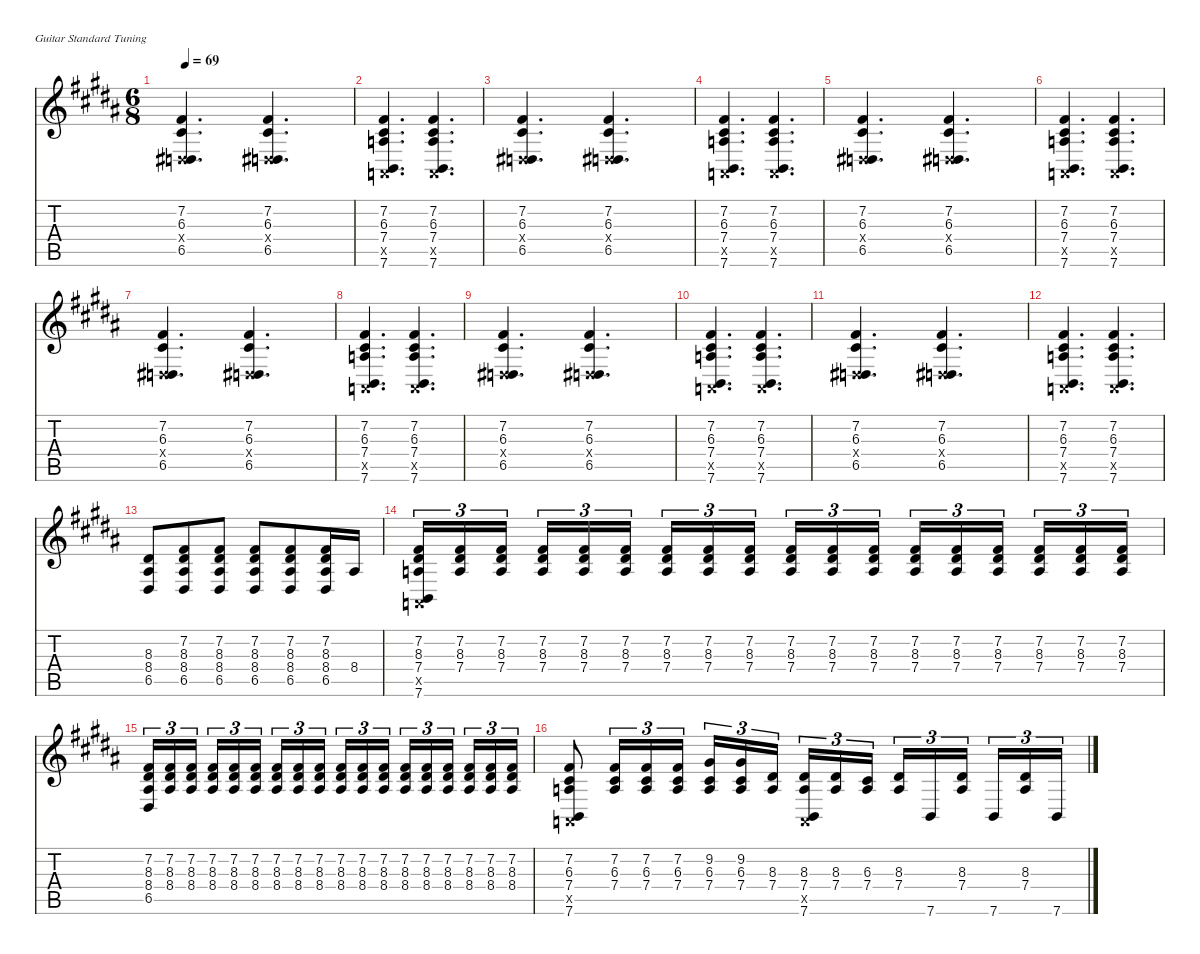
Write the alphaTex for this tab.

\defaultSystemsLayout 4
\hideDynamics
\bracketExtendMode nobrackets
\singleTrackTrackNamePolicy hidden
\multiTrackTrackNamePolicy hidden
\firstSystemTrackNameMode fullname
\firstSystemTrackNameOrientation horizontal
\otherSystemsTrackNameOrientation horizontal
\track ("Keyboard" "clav.") {instrument clavinet}
\staff {score tabs}
\tuning (E4 B3 G3 D3 A2 E2)
\ts (6 8)
\tempo 69
\clef g2
\ks b
(7.2{acc #} 6.3{acc #} 0.4{x acc forcenatural} 6.5{acc #}).4{d dy fff beam Up} (7.2{acc #} 6.3{acc #} 0.4{x acc forcenatural} 6.5{acc #}).4{d beam Up} |
(7.2{acc #} 6.3{acc #} 7.4{acc forcenatural} 0.5{x acc forcenatural} 7.6{acc forcenatural}).4{d beam Up} (7.2{acc #} 6.3{acc #} 7.4{acc forcenatural} 0.5{x acc forcenatural} 7.6{acc forcenatural}).4{d beam Up} |
(7.2{acc #} 6.3{acc #} 0.4{x acc forcenatural} 6.5{acc #}).4{d beam Up} (7.2{acc #} 6.3{acc #} 0.4{x acc forcenatural} 6.5{acc #}).4{d beam Up} |
(7.2{acc #} 6.3{acc #} 7.4{acc forcenatural} 0.5{x acc forcenatural} 7.6{acc forcenatural}).4{d beam Up} (7.2{acc #} 6.3{acc #} 7.4{acc forcenatural} 0.5{x acc forcenatural} 7.6{acc forcenatural}).4{d beam Up} |
(7.2{acc #} 6.3{acc #} 0.4{x acc forcenatural} 6.5{acc #}).4{d beam Up} (7.2{acc #} 6.3{acc #} 0.4{x acc forcenatural} 6.5{acc #}).4{d beam Up} |
(7.2{acc #} 6.3{acc #} 7.4{acc forcenatural} 0.5{x acc forcenatural} 7.6{acc forcenatural}).4{d beam Up} (7.2{acc #} 6.3{acc #} 7.4{acc forcenatural} 0.5{x acc forcenatural} 7.6{acc forcenatural}).4{d beam Up} |
(7.2{acc #} 6.3{acc #} 0.4{x acc forcenatural} 6.5{acc #}).4{d beam Up} (7.2{acc #} 6.3{acc #} 0.4{x acc forcenatural} 6.5{acc #}).4{d beam Up} |
(7.2{acc #} 6.3{acc #} 7.4{acc forcenatural} 0.5{x acc forcenatural} 7.6{acc forcenatural}).4{d beam Up} (7.2{acc #} 6.3{acc #} 7.4{acc forcenatural} 0.5{x acc forcenatural} 7.6{acc forcenatural}).4{d beam Up} |
(7.2{acc #} 6.3{acc #} 0.4{x acc forcenatural} 6.5{acc #}).4{d beam Up} (7.2{acc #} 6.3{acc #} 0.4{x acc forcenatural} 6.5{acc #}).4{d beam Up} |
(7.2{acc #} 6.3{acc #} 7.4{acc forcenatural} 0.5{x acc forcenatural} 7.6{acc forcenatural}).4{d beam Up} (7.2{acc #} 6.3{acc #} 7.4{acc forcenatural} 0.5{x acc forcenatural} 7.6{acc forcenatural}).4{d beam Up} |
(7.2{acc #} 6.3{acc #} 0.4{x acc forcenatural} 6.5{acc #}).4{d beam Up} (7.2{acc #} 6.3{acc #} 0.4{x acc forcenatural} 6.5{acc #}).4{d beam Up} |
(7.2{acc #} 6.3{acc #} 7.4{acc forcenatural} 0.5{x acc forcenatural} 7.6{acc forcenatural}).4{d beam Up} (7.2{acc #} 6.3{acc #} 7.4{acc forcenatural} 0.5{x acc forcenatural} 7.6{acc forcenatural}).4{d beam Up} |
(8.3{acc #} 8.4{acc #} 6.5{acc #}).8{beam Up} (7.2{acc #} 8.3{acc #} 8.4{acc #} 6.5{acc #}).8{beam Up} (7.2{acc #} 8.3{acc #} 8.4{acc #} 6.5{acc #}).8{beam Up} (7.2{acc #} 8.3{acc #} 8.4{acc #} 6.5{acc #}).8{beam Up} (7.2{acc #} 8.3{acc #} 8.4{acc #} 6.5{acc #}).8{beam Up} (7.2{acc #} 8.3{acc #} 8.4{acc #} 6.5{acc #}).16{beam Up} 8.4{acc #}.16{beam Up} |
(7.2{acc #} 8.3{acc #} 7.4{acc forcenatural} 0.5{x acc forcenatural} 7.6{acc forcenatural}).16{tu (3 2) beam Up} (7.2{acc #} 8.3{acc #} 7.4{acc forcenatural}).16{tu (3 2) beam Up} (7.2{acc #} 8.3{acc #} 7.4{acc forcenatural}).16{tu (3 2) beam Up} (7.2{acc #} 8.3{acc #} 7.4{acc forcenatural}).16{tu (3 2) beam Up} (7.2{acc #} 8.3{acc #} 7.4{acc forcenatural}).16{tu (3 2) beam Up} (7.2{acc #} 8.3{acc #} 7.4{acc forcenatural}).16{tu (3 2) beam Up} (7.2{acc #} 8.3{acc #} 7.4{acc forcenatural}).16{tu (3 2) beam Up} (7.2{acc #} 8.3{acc #} 7.4{acc forcenatural}).16{tu (3 2) beam Up} (7.2{acc #} 8.3{acc #} 7.4{acc forcenatural}).16{tu (3 2) beam Up} (7.2{acc #} 8.3{acc #} 7.4{acc forcenatural}).16{tu (3 2) beam Up} (7.2{acc #} 8.3{acc #} 7.4{acc forcenatural}).16{tu (3 2) beam Up} (7.2{acc #} 8.3{acc #} 7.4{acc forcenatural}).16{tu (3 2) beam Up} (7.2{acc #} 8.3{acc #} 7.4{acc forcenatural}).16{tu (3 2) beam Up} (7.2{acc #} 8.3{acc #} 7.4{acc forcenatural}).16{tu (3 2) beam Up} (7.2{acc #} 8.3{acc #} 7.4{acc forcenatural}).16{tu (3 2) beam Up} (7.2{acc #} 8.3{acc #} 7.4{acc forcenatural}).16{tu (3 2) beam Up} (7.2{acc #} 8.3{acc #} 7.4{acc forcenatural}).16{tu (3 2) beam Up} (7.2{acc #} 8.3{acc #} 7.4{acc forcenatural}).16{tu (3 2) beam Up} |
(7.2{acc #} 8.3{acc #} 8.4{acc #} 6.5{acc #}).16{tu (3 2) beam Up} (7.2{acc #} 8.3{acc #} 8.4{acc #}).16{tu (3 2) beam Up} (7.2{acc #} 8.3{acc #} 8.4{acc #}).16{tu (3 2) beam Up} (7.2{acc #} 8.3{acc #} 8.4{acc #}).16{tu (3 2) beam Up} (7.2{acc #} 8.3{acc #} 8.4{acc #}).16{tu (3 2) beam Up} (7.2{acc #} 8.3{acc #} 8.4{acc #}).16{tu (3 2) beam Up} (7.2{acc #} 8.3{acc #} 8.4{acc #}).16{tu (3 2) beam Up} (7.2{acc #} 8.3{acc #} 8.4{acc #}).16{tu (3 2) beam Up} (7.2{acc #} 8.3{acc #} 8.4{acc #}).16{tu (3 2) beam Up} (7.2{acc #} 8.3{acc #} 8.4{acc #}).16{tu (3 2) beam Up} (7.2{acc #} 8.3{acc #} 8.4{acc #}).16{tu (3 2) beam Up} (7.2{acc #} 8.3{acc #} 8.4{acc #}).16{tu (3 2) beam Up} (7.2{acc #} 8.3{acc #} 8.4{acc #}).16{tu (3 2) beam Up} (7.2{acc #} 8.3{acc #} 8.4{acc #}).16{tu (3 2) beam Up} (7.2{acc #} 8.3{acc #} 8.4{acc #}).16{tu (3 2) beam Up} (7.2{acc #} 8.3{acc #} 8.4{acc #}).16{tu (3 2) beam Up} (7.2{acc #} 8.3{acc #} 8.4{acc #}).16{tu (3 2) beam Up} (7.2{acc #} 8.3{acc #} 8.4{acc #}).16{tu (3 2) beam Up} |
(7.2{acc #} 6.3{acc #} 7.4{acc forcenatural} 0.5{x acc forcenatural} 7.6{acc forcenatural}).8{beam Up} (7.2{acc #} 6.3{acc #} 7.4{acc forcenatural}).16{tu (3 2) beam Up} (7.2{acc #} 6.3{acc #} 7.4{acc forcenatural}).16{tu (3 2) beam Up} (7.2{acc #} 6.3{acc #} 7.4{acc forcenatural}).16{tu (3 2) beam Up} (9.2{acc #} 6.3{acc #} 7.4{acc forcenatural}).16{tu (3 2) beam Up} (9.2{acc #} 6.3{acc #} 7.4{acc forcenatural}).16{tu (3 2) beam Up} (8.3{acc #} 7.4{acc forcenatural}).16{tu (3 2) beam Up} (8.3{acc #} 7.4{acc forcenatural} 0.5{x acc forcenatural} 7.6{acc forcenatural}).16{tu (3 2) beam Up} (8.3{acc #} 7.4{acc forcenatural}).16{tu (3 2) beam Up} (6.3{acc #} 7.4{acc forcenatural}).16{tu (3 2) beam Up} (8.3{acc #} 7.4{acc forcenatural}).16{tu (3 2) beam Up} 7.6{acc forcenatural}.16{tu (3 2) beam Up} (8.3{acc #} 7.4{acc forcenatural}).16{tu (3 2) beam Up} 7.6{acc forcenatural}.16{tu (3 2) beam Up} (8.3{acc #} 7.4{acc forcenatural}).16{tu (3 2) beam Up} 7.6{acc forcenatural}.16{tu (3 2) beam Up}
